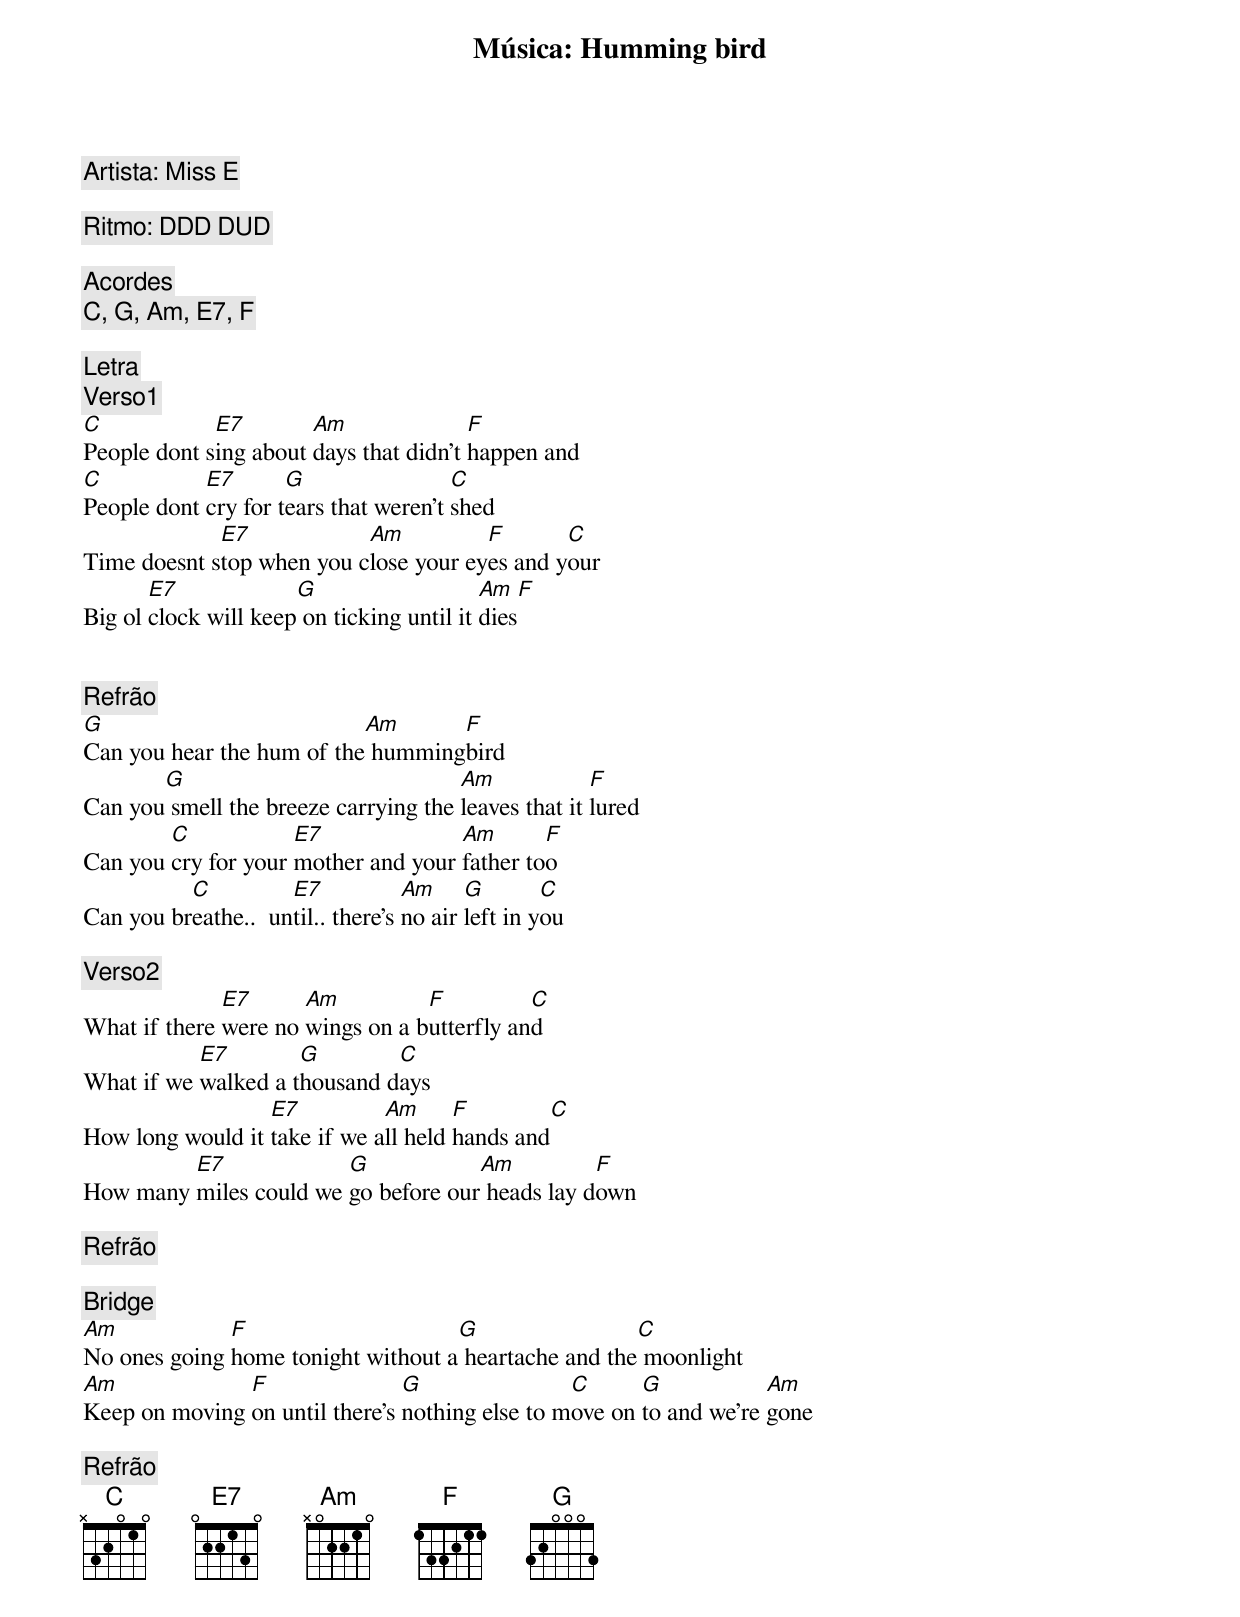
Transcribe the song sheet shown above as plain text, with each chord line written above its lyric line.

Música: Humming bird

Artista: Miss E

Ritmo: DDD DUD

[Acordes]
C, G, Am, E7, F

[Letra]
[Verso1]
C            E7        Am               F
People dont sing about days that didn't happen and
C           E7       G                 C
People dont cry for tears that weren't shed
             E7            Am          F       C
Time doesnt stop when you close your eyes and your
       E7             G                    Am        F
Big ol clock will keep on ticking until it dies


[Refrão]
G                          Am      F
Can you hear the hum of the hummingbird
       G                              Am             F
Can you smell the breeze carrying the leaves that it lured
        C            E7              Am       F
Can you cry for your mother and your father too
          C          E7            Am     G        C
Can you breathe..  until.. there's no air left in you

[Verso2]
              E7      Am          F          C
What if there were no wings on a butterfly and
           E7        G        C
What if we walked a thousand days
                  E7          Am      F        C
How long would it take if we all held hands and
         E7             G            Am          F
How many miles could we go before our heads lay down

[Refrão]

[Bridge]
Am            F                     G                 C
No ones going home tonight without a heartache and the moonlight
Am             F                G                C      G            Am
Keep on moving on until there's nothing else to move on to and we're gone

[Refrão]
